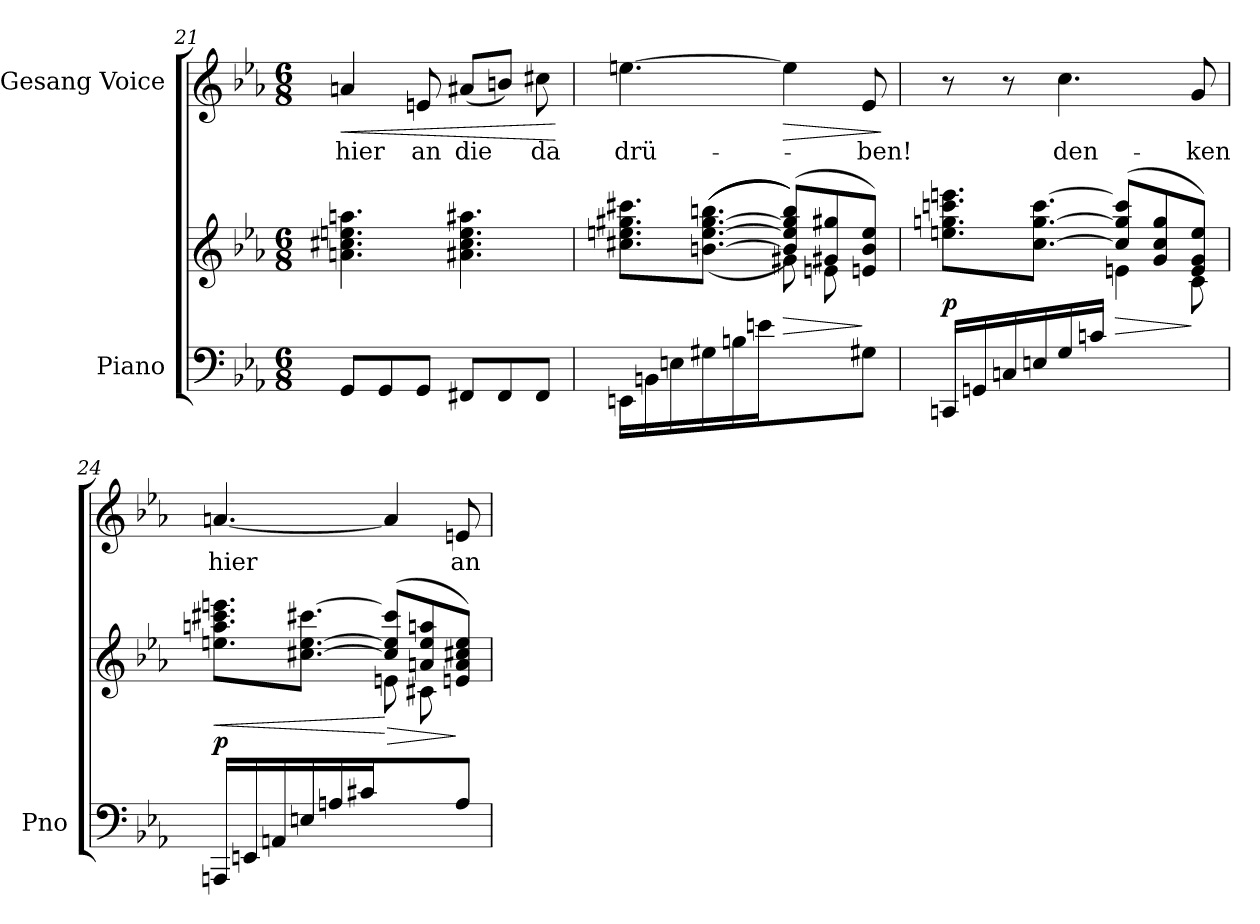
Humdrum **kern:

**kern	**kern	**dynam	**kern	**text	**dynam
*part2	*part2	*part2	*part1	*part1	*part1
*staff3	*staff2	*staff2/3	*staff1	*staff1	*staff1
*I"Piano	*	*	*I"Gesang Voice	*	*
*I'Pno	*	*	*	*	*
*clefF4	*clefG2	*	*clefG2	*	*
*k[b-e-a-]	*k[b-e-a-]	*	*k[b-e-a-]	*	*
*M6/8	*M6/8	*	*M6/8	*	*
=21	=21	=21	=21	=21	=21
!	!	!	!	!LO:LY:b	!LO:HP:b
8GG/L	4.an\ 4.cc#X\ 4.een\ 4.aan\	.	4an/	hier	<
8GG/	.	.	.	.	.
!	!	!	!	!LO:LY:b	!
8GG/J	.	.	8en/	an	.
!	!	!	!	!LO:LY:b	!
8FF#X/L	4.a#X\ 4.cc#\ 4.ee\ 4.aa#X\	.	(<8a#X/L	die	.
8FF#/	.	.	8bn/J)	.	.
!	!	!	!	!LO:LY:b	!
8FF#/J	.	.	8cc#X\	da	.
.	.	.	.	.	[
=22	=22	=22	=22	=22	=22
*	*^	*	*	*	*
!	!	!	!	!	!LO:LY:b	!
16EEn\LL	8.cc#X\ 8.een\ 8.gg#X\ 8.ccc#X\L	4.ryy	.	[4.een\	drü-	.
16BBn\	.	.	.	.	.	.
16En\	.	.	.	.	.	.
16G#X\	(>(>(>(>[8.bn\ [8.ee\ [8.gg#\ 8.bbn\J	.	.	.	.	.
16Bn\	.	.	.	.	.	.
16en\JJ	.	.	.	.	.	.
!	!	!	!LO:HP:b	!	!	!LO:HP:b
4ryy	(>8b/] 8ee/] 8gg#/] 8bb/L))))	8g#X\L	>	4ee\]	.	>
.	8g#X/ 8gg#X/	8e\	.	.	.	.
!	!	!	!	!	!LO:LY:b	!
8G#X/J	8en/ 8b/ 8ee/J)	8ryy	]	8e-/	-ben!	.
*	*v	*v	*	*	*	*
.	.	.	.	.	]
!!LO:PB:g=z
=23	=23	=23	=23	=23	=23
*	*^	*	*	*	*
!	!	!	!LO:DY:a=2	!	!	!
16CCn/LL	8.een\ 8.ggn\ 8.cccn\ 8.eeen\L	4.ryy	p	8r	.	.
16GGn/	.	.	.	.	.	.
16Cn/	.	.	.	8r	.	.
16En/	[8.cc\ [8.gg\ [8.ccc\J	.	.	.	.	.
!	!	!	!	!	!LO:LY:b	!
16G/	.	.	.	4.cc\	den-	.
16cn/JJ	.	.	.	.	.	.
!	!	!	!LO:HP:b	!	!	!
4ryy	(>8cc/] 8gg/] 8ccc/]L	4en\	>	.	.	.
.	8g/ 8cc/ 8gg/	.	.	.	.	.
!	!	!	!	!	!LO:LY:b	!
8ryy	8e/ 8g/ 8ee/J)	8c\	]	8g/	-ken	.
=24	=24	=24	=24	=24	=24	=24
!	!	!	!LO:HP:b	!	!LO:LY:b	!
!	!	!	!LO:DY:n=1:a=2	!	!	!
16AAAn/LL	8.een\ 8.aan\ 8.ccc#X\ 8.eeen\L	4.ryy	< p	[4.an/	hier	.
16EEn/	.	.	.	.	.	.
16AAn/	.	.	.	.	.	.
16En/	[8.cc#X\ [8.ee\ [8.ccc#X\J	.	.	.	.	.
16An/	.	.	.	.	.	.
16c#X/JJ	.	.	.	.	.	.
!	!	!	!LO:HP:n=1:b	!	!	!
4ryy	(>8cc#/] 8ee/] 8ccc#/]L	8en\L	[ >	4a/]	.	.
.	8an/ 8ee/ 8aan/	8c#X\	.	.	.	.
!	!	!	!	!	!LO:LY:b	!
8A/J	8en/ 8a/ 8cc#X/ 8ee/J)	8ryy	]	8en/	an	.
*	*v	*v	*	*	*	*
=	=	=	=	=	=
*-	*-	*-	*-	*-	*-
